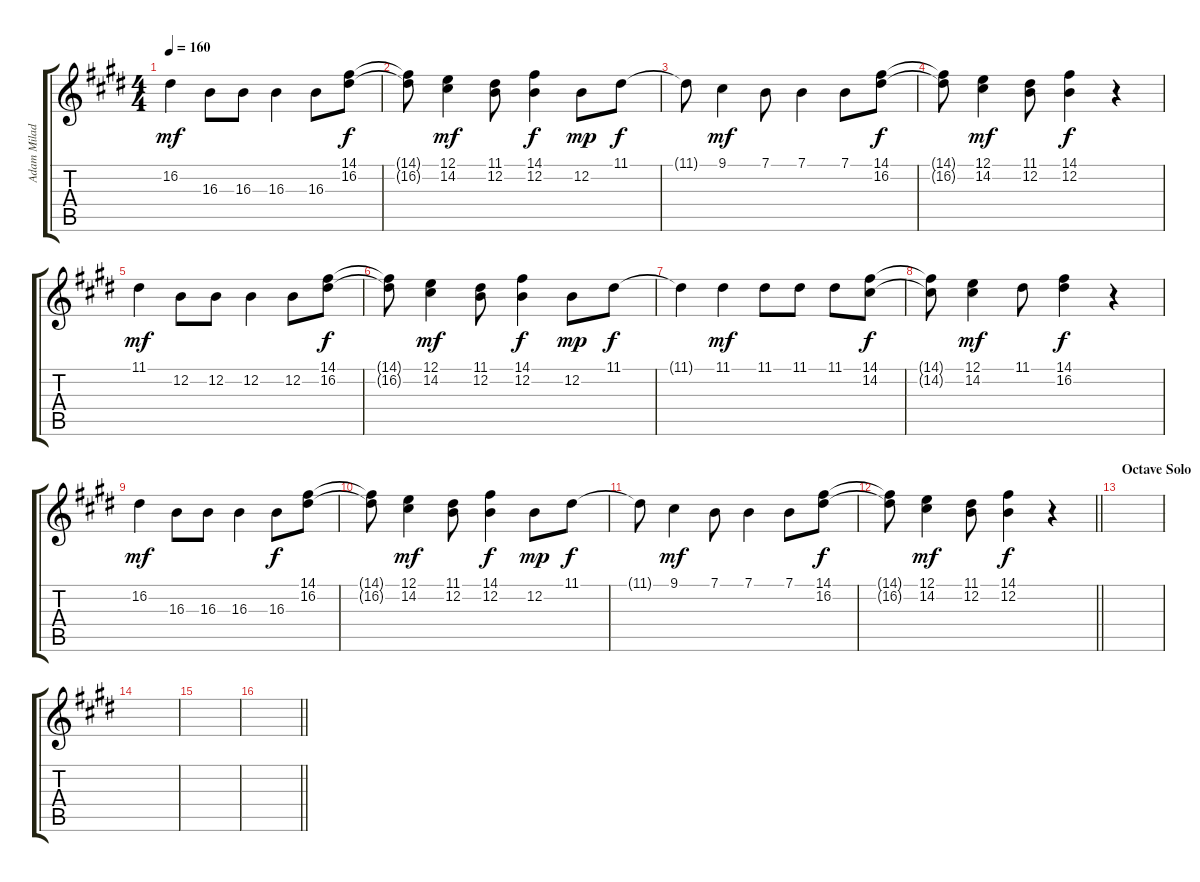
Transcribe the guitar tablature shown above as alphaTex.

\track ("Adam Milad - Vocal" "Adam Milad") {instrument trumpet}
\staff {score tabs}
\tuning (E4 B3 G3 D3 A2 E2) {hide}
\ts (4 4)
\tempo 160
\clef g2
\ks e
16.2.4{dy mf} 16.3.8 16.3.8 16.3.4 16.3.8 (14.1 16.2).8{dy f} |
(14.1{t} 16.2{t}).8 (12.1 14.2).4{dy mf} (11.1 12.2).8 (14.1 12.2).4{dy f} 12.2.8{dy mp} 11.1.8{dy f} |
11.1{t}.8 9.1.4{dy mf} 7.1.8 7.1.4 7.1.8 (14.1 16.2).8{dy f} |
(14.1{t} 16.2{t}).8 (12.1 14.2).4{dy mf} (11.1 12.2).8 (14.1 12.2).4{dy f} r.4 |
11.1.4{dy mf} 12.2.8 12.2.8 12.2.4 12.2.8 (14.1 16.2).8{dy f} |
(14.1{t} 16.2{t}).8 (12.1 14.2).4{dy mf} (11.1 12.2).8 (14.1 12.2).4{dy f} 12.2.8{dy mp} 11.1.8{dy f} |
11.1{t}.4 11.1.4{dy mf} 11.1.8 11.1.8 11.1.8 (14.1 14.2).8{dy f} |
(14.1{t} 14.2{t}).8 (12.1 14.2).4{dy mf} 11.1.8 (14.1 16.2).4{dy f} r.4 |
16.2.4{dy mf} 16.3.8 16.3.8 16.3.4 16.3.8{dy f} (14.1 16.2).8 |
(14.1{t} 16.2{t}).8 (12.1 14.2).4{dy mf} (11.1 12.2).8 (14.1 12.2).4{dy f} 12.2.8{dy mp} 11.1.8{dy f} |
11.1{t}.8 9.1.4{dy mf} 7.1.8 7.1.4 7.1.8 (14.1 16.2).8{dy f} |
\barLineRight lightlight
(14.1{t} 16.2{t}).8 (12.1 14.2).4{dy mf} (11.1 12.2).8 (14.1 12.2).4{dy f} r.4 |
\section ("" "Octave Solo")
|
|
|
\barLineRight lightlight
